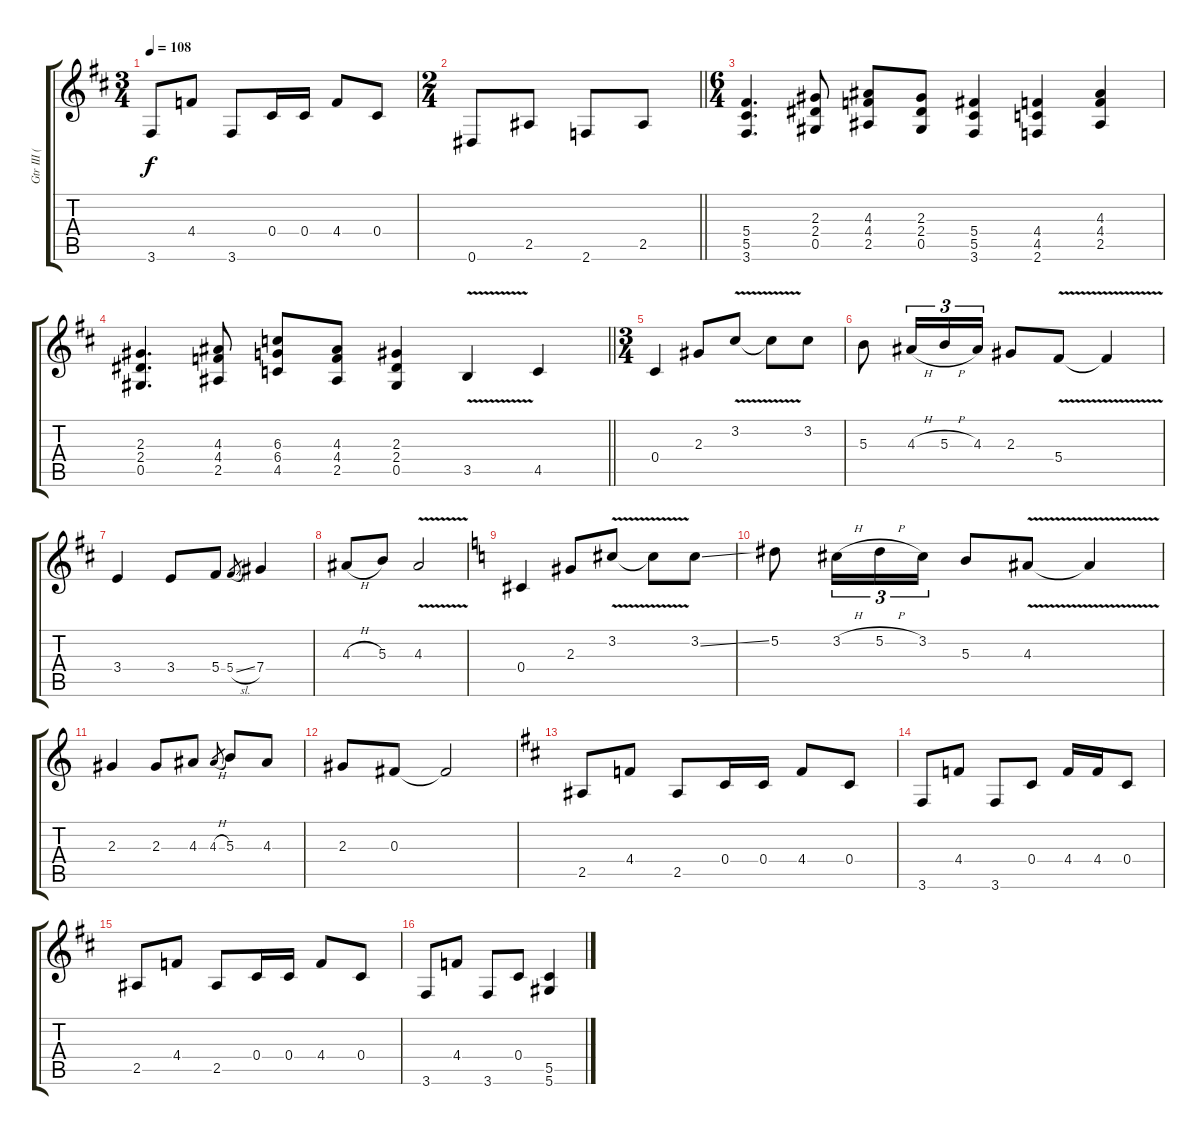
\track ("Gtr III ( Kirk )" "Gtr III ( ") {instrument electricguitarclean}
\staff {score tabs}
\tuning (Eb4 Bb3 Gb3 Db3 Ab2 Eb2) {hide}
\ts (3 4)
\tempo 108
\clef g2
\ks d
3.6.8{dy f} 4.4.8 3.6.8 0.4.16 0.4.16 4.4.8 0.4.8 |
\ts (2 4)
\barLineRight lightlight
0.6.8 2.5.8 2.6.8 2.5.8 |
\ts (6 4)
(5.4 5.5 3.6).4{d instrument distortionguitar} (2.3 2.4 0.5).8 (4.3 4.4 2.5).8 (2.3 2.4 0.5).8 (5.4 5.5 3.6).4 (4.4 4.5 2.6).4 (4.3 4.4 2.5).4 |
\barLineRight lightlight
(2.3 2.4 0.5).4{d} (4.3 4.4 2.5).8 (6.3 6.4 4.5).8 (4.3 4.4 2.5).8 (2.3 2.4 0.5).4 3.5{v}.4 4.5.4 |
\ts (3 4)
0.4.4{instrument electricguitarclean} 2.3.8 3.2{v}.8 3.2{t}.8 3.2.8 |
5.3.8 4.3{h}.16{tu (3 2)} 5.3{h}.16{tu (3 2)} 4.3.16{tu (3 2)} 2.3.8 5.4{v}.8 5.4{t}.4 |
3.4.4 3.4.8 5.4.8 5.4{sl}.8{gr} 7.4.4 |
4.3{h}.8 5.3.8 4.3{v}.2 |
\ks c
0.4.4 2.3.8 3.2{v}.8 3.2{t}.8 3.2{ss}.8 |
5.2.8 3.2{h}.16{tu (3 2)} 5.2{h}.16{tu (3 2)} 3.2.16{tu (3 2)} 5.3.8 4.3{v}.8 4.3{t}.4 |
2.3.4 2.3.8 4.3.8 4.3{h}.8{gr} 5.3.8 4.3.8 |
2.3.8 0.3.8 0.3{t}.2 |
\ks d
2.5.8 4.4.8 2.5.8 0.4.16 0.4.16 4.4.8 0.4.8 |
3.6.8 4.4.8 3.6.8 0.4.8 4.4.16 4.4.16 0.4.8 |
2.5.8 4.4.8 2.5.8 0.4.16 0.4.16 4.4.8 0.4.8 |
3.6.8 4.4.8 3.6.8 0.4.8 (5.5 5.6).4
